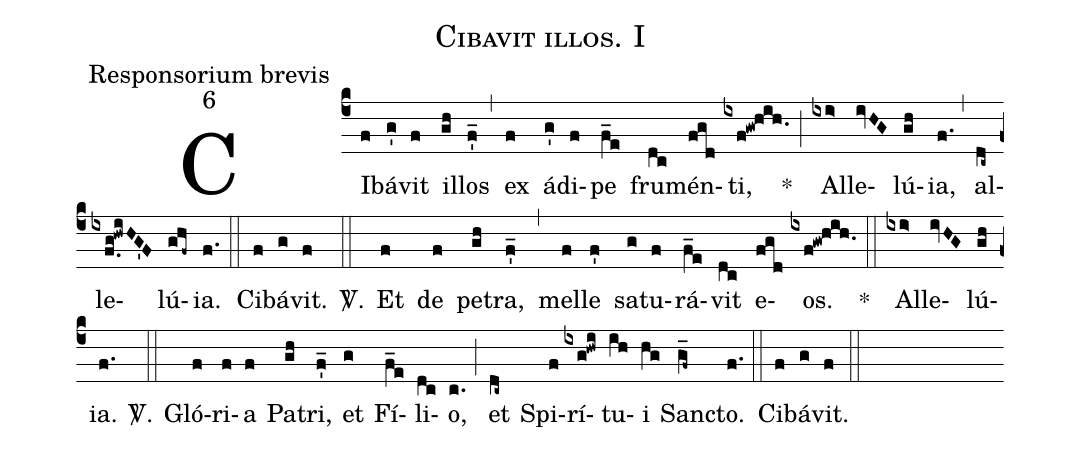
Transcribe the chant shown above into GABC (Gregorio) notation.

name:Cibavit illos. I;
office-part:Responsorium brevis;
mode:6;
%%
(c4)
CI(f)bá(g')vit(f) il(gh)los(f'_) (,)
ex(f) á(g')di(f)pe(f_e) fru(dc)mén(fgd)ti,(ixf!gw!hih.) *(;)
Al(ixi>)le(ivHG)lú(gh)ia,(f.) (,)
al(dc~)le(ix!f.g!hwiHG'F)lú(ghf~)ia.(f.) (::)
Ci(f)bá(g)vit.(f) <sp>V/</sp>.(::)
Et(f) de(f) pe(gh)tra,(f'_) (,)
mel(f)le(f') sa(g)tu(f)rá(f_e)vit(dc) e(fgd)os.(ixf!gw!hih.) *(::)
Al(ixi>)le(ivHG)lú(gh)ia.(f.) <sp>V/</sp>.(::)
Gló(f)ri(f)a(f) Pa(gh)tri,(f'_) et(g) Fí(f_e)li(dc)o,(c.) (;)
et(dc~) Spi(f)rí(ixg!hwi)tu(ih)i(hg) Sanc(g_f~)to.(f.) (::)
Ci(f)bá(g)vit.(f) (::)
